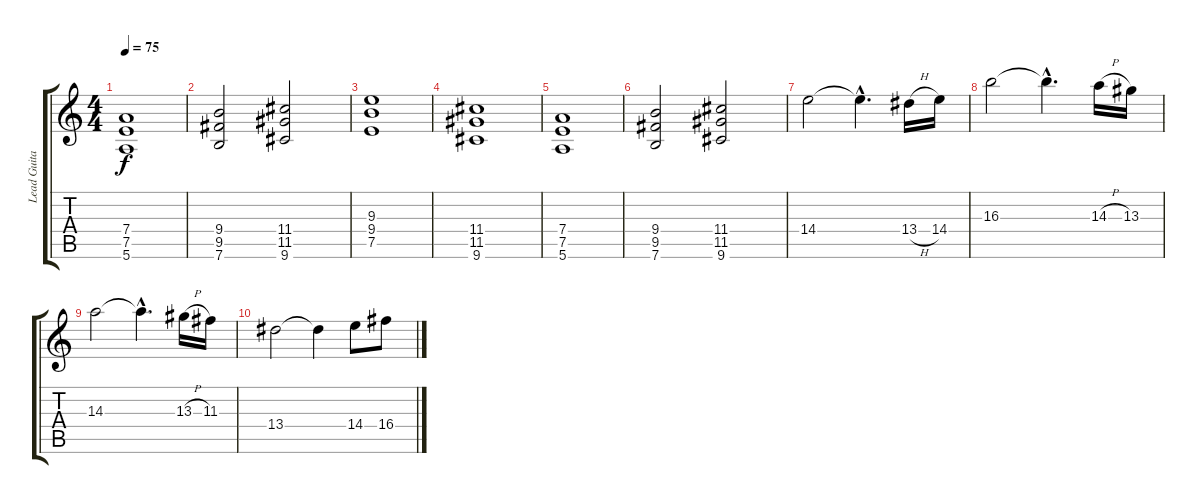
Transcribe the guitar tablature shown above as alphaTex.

\track ("Lead Guitar" "Lead Guita") {instrument overdrivenguitar}
\staff {score tabs}
\tuning (E4 B3 G3 D3 A2 E2) {hide}
\ts (4 4)
\tempo 75
\clef g2
\ks c
(7.4 7.5 5.6).1{dy f} |
(9.4 9.5 7.6).2 (11.4 11.5 9.6).2 |
(9.3 9.4 7.5).1 |
(11.4 11.5 9.6).1 |
(7.4 7.5 5.6).1 |
(9.4 9.5 7.6).2 (11.4 11.5 9.6).2 |
14.4.2{volume 10} 14.4{hac t}.4{d} 13.4{h}.16 14.4.16 |
16.3.2 16.3{hac t}.4{d} 14.3{h}.16 13.3.16 |
14.3.2{volume 7} 14.3{hac t}.4{d} 13.3{h}.16 11.3.16 |
13.4.2{volume 1} 13.4{t}.4 14.4.8 16.4.8
